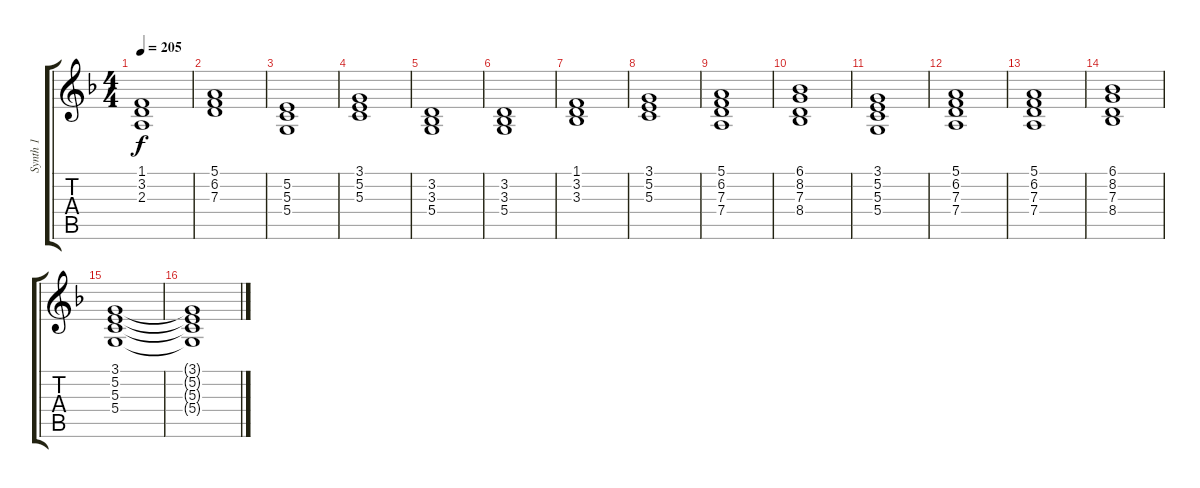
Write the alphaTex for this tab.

\track ("Synth 1" "Synth 1") {instrument synthstrings1}
\staff {score tabs}
\tuning (E4 B3 G3 D3 A2 E2) {hide}
\ts (4 4)
\tempo 205
\clef g2
\ks f
(1.1 3.2 2.3).1{dy f} |
(5.1 6.2 7.3).1 |
(5.2 5.3 5.4).1 |
(3.1 5.2 5.3).1 |
(3.2 3.3 5.4).1 |
(3.2 3.3 5.4).1 |
(1.1 3.2 3.3).1 |
(3.1 5.2 5.3).1 |
(5.1 6.2 7.3 7.4).1 |
(6.1 8.2 7.3 8.4).1 |
(3.1 5.2 5.3 5.4).1 |
(5.1 6.2 7.3 7.4).1 |
(5.1 6.2 7.3 7.4).1 |
(6.1 8.2 7.3 8.4).1 |
(3.1 5.2 5.3 5.4).1 |
(3.1{t} 5.2{t} 5.3{t} 5.4{t}).1
